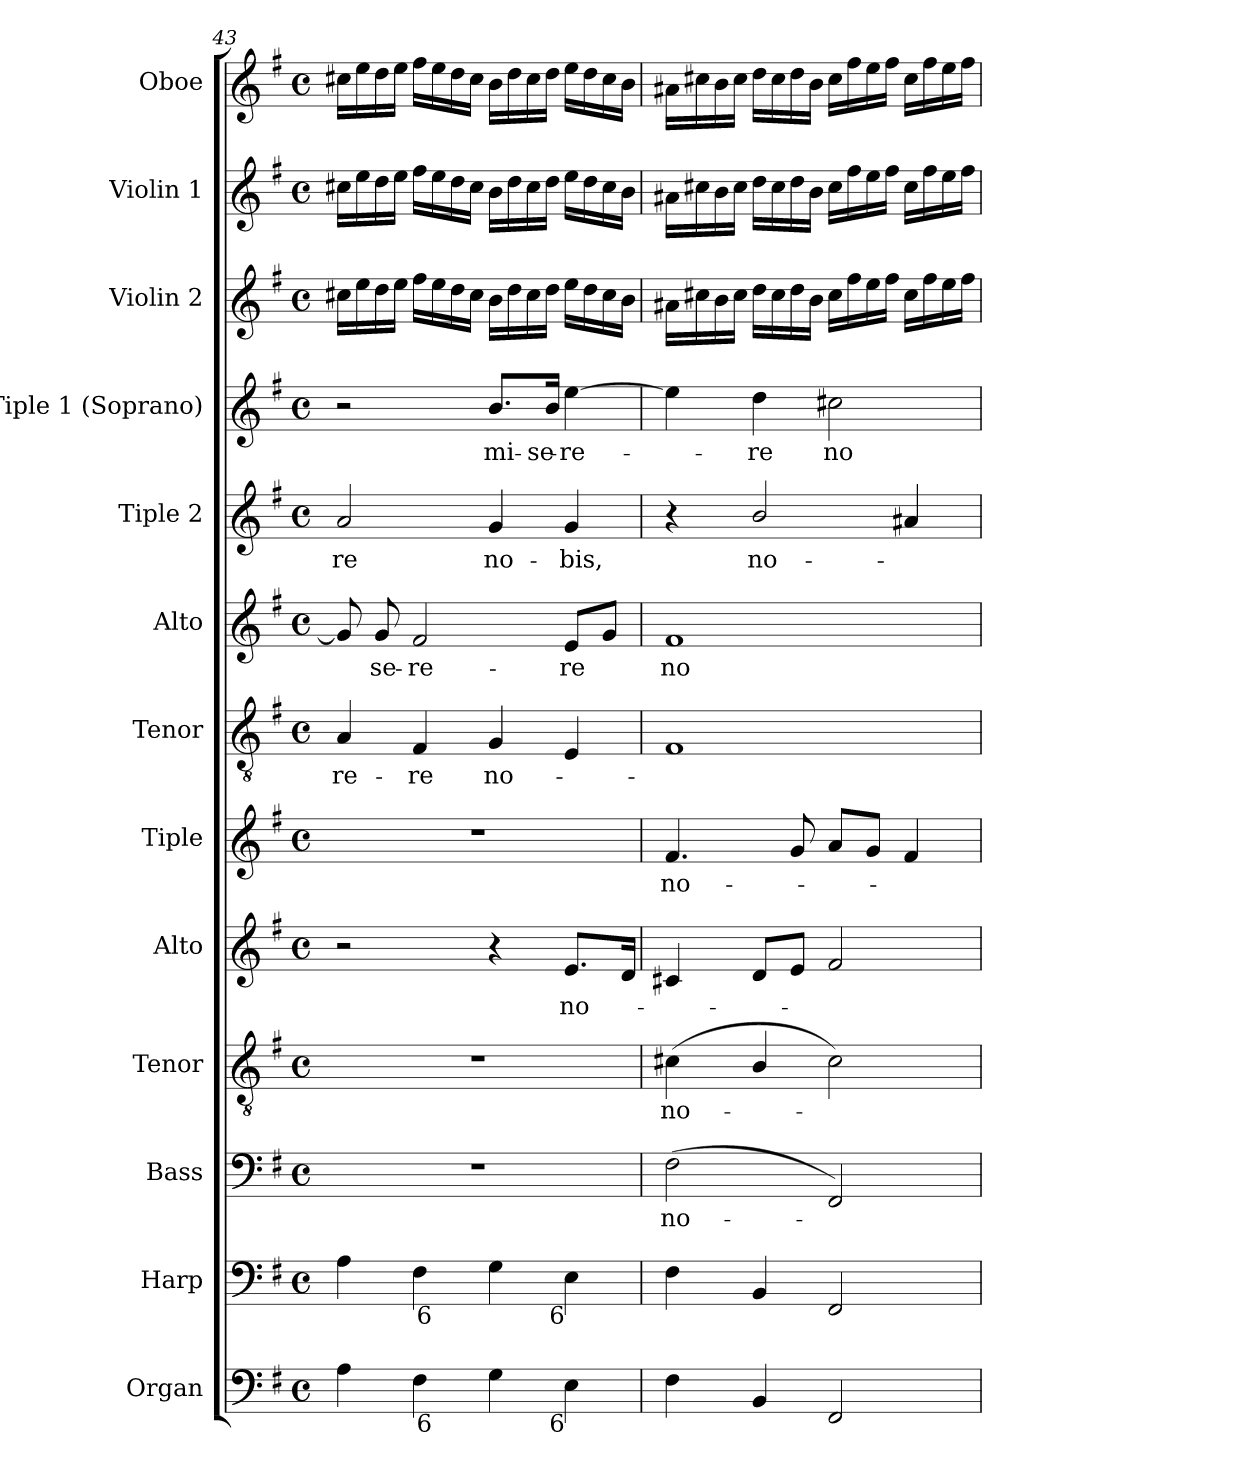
**kern	**kern	**kern	**text	**kern	**text	**kern	**text	**kern	**text	**kern	**text	**kern	**text	**kern	**text	**kern	**text	**kern	**kern	**kern
*part13	*part12	*part11	*part11	*part10	*part10	*part9	*part9	*part8	*part8	*part7	*part7	*part6	*part6	*part5	*part5	*part4	*part4	*part3	*part2	*part1
*staff13	*staff12	*staff11	*staff11	*staff10	*staff10	*staff9	*staff9	*staff8	*staff8	*staff7	*staff7	*staff6	*staff6	*staff5	*staff5	*staff4	*staff4	*staff3	*staff2	*staff1
*I"Organ	*I"Harp	*I"Bass	*	*I"Tenor	*	*I"Alto	*	*I"Tiple	*	*I"Tenor	*	*I"Alto	*	*I"Tiple 2	*	*I"Tiple 1 (Soprano)	*	*I"Violin 2	*I"Violin 1	*I"Oboe
*I'Org.	*I'Hp.	*I'B.	*	*I'T.	*	*I'A.	*	*	*	*I'T.	*	*I'A.	*	*	*	*I'S1.	*	*I'Vln. 2	*I'Vln. 1	*I'Ob.
*clefF4	*clefF4	*clefF4	*	*clefGv2	*	*clefG2	*	*clefG2	*	*clefGv2	*	*clefG2	*	*clefG2	*	*clefG2	*	*clefG2	*clefG2	*clefG2
*	*	*	*	*ITrd7c12	*	*	*	*	*	*ITrd7c12	*	*	*	*	*	*	*	*	*	*
*k[f#]	*k[f#]	*k[f#]	*	*k[f#]	*	*k[f#]	*	*k[f#]	*	*k[f#]	*	*k[f#]	*	*k[f#]	*	*k[f#]	*	*k[f#]	*k[f#]	*k[f#]
*G:	*G:	*G:	*	*G:	*	*G:	*	*G:	*	*G:	*	*G:	*	*G:	*	*G:	*	*G:	*G:	*G:
*M4/4	*M4/4	*M4/4	*	*M4/4	*	*M4/4	*	*M4/4	*	*M4/4	*	*M4/4	*	*M4/4	*	*M4/4	*	*M4/4	*M4/4	*M4/4
*met(c)	*met(c)	*met(c)	*	*met(c)	*	*met(c)	*	*met(c)	*	*met(c)	*	*met(c)	*	*met(c)	*	*met(c)	*	*met(c)	*met(c)	*met(c)
=43	=43	=43	=43	=43	=43	=43	=43	=43	=43	=43	=43	=43	=43	=43	=43	=43	=43	=43	=43	=43
!	!	!	!	!	!	!	!	!	!	!	!LO:LY:b:color=#000000	!	!	!	!	!	!	!	!	!
!	!	!	!	!	!	!	!	!	!	!	!	!	!	!	!LO:LY:b:color=#000000	!	!	!	!	!
*^	*^	*	*	*	*	*	*	*	*	*	*	*	*	*	*	*	*	*	*	*
4Ai\	4ryy	4Ai\	4ryy	1r	.	1r	.	2r	.	1r	.	4AAi/	-re-	8gi/]	.	2ai/	-re	2r	.	16cc#Xi\LL	16cc#Xi\LL	16cc#Xi\LL
.	.	.	.	.	.	.	.	.	.	.	.	.	.	.	.	.	.	.	.	16eei\	16eei\	16eei\
!	!	!	!	!	!	!	!	!	!	!	!	!	!	!	!LO:LY:b:color=#000000	!	!	!	!	!	!	!
.	.	.	.	.	.	.	.	.	.	.	.	.	.	8gi/	-se-	.	.	.	.	16ddi\	16ddi\	16ddi\
.	.	.	.	.	.	.	.	.	.	.	.	.	.	.	.	.	.	.	.	16eei\JJ	16eei\JJ	16eei\JJ
!	!	!	!	!	!	!	!	!	!	!	!	!	!LO:LY:b:color=#000000	!	!	!	!	!	!	!	!	!
!	!	!	!	!	!	!	!	!	!	!	!	!	!	!	!LO:LY:b:color=#000000	!	!	!	!	!	!	!
4F#i\	16ryy	4F#i\	16ryy	.	.	.	.	.	.	.	.	4FF#i/	-re	2f#i/	-re-	.	.	.	.	16ff#i\LL	16ff#i\LL	16ff#i\LL
!	!	!	!LO:TX:b:rj:t=6	!	!	!	!	!	!	!	!	!	!	!	!	!	!	!	!	!	!	!
!	!LO:TX:b:rj:t=6	!	!	!	!	!	!	!	!	!	!	!	!	!	!	!	!	!	!	!	!	!
.	2ryy	.	2ryy	.	.	.	.	.	.	.	.	.	.	.	.	.	.	.	.	16eei\	16eei\	16eei\
.	.	.	.	.	.	.	.	.	.	.	.	.	.	.	.	.	.	.	.	16ddi\	16ddi\	16ddi\
.	.	.	.	.	.	.	.	.	.	.	.	.	.	.	.	.	.	.	.	16cc#i\JJ	16cc#i\JJ	16cc#i\JJ
!	!	!	!	!	!	!	!	!	!	!	!	!	!LO:LY:b:color=#000000	!	!	!	!	!	!	!	!	!
!	!	!	!	!	!	!	!	!	!	!	!	!	!	!	!	!	!LO:LY:b:color=#000000	!	!	!	!	!
!	!	!	!	!	!	!	!	!	!	!	!	!	!	!	!	!	!	!	!LO:LY:b:color=#000000	!	!	!
4Gi\	.	4Gi\	.	.	.	.	.	4r	.	.	.	4GGi/	no-	.	.	4gi/	no-	8.bi/L	mi-	16bi\LL	16bi\LL	16bi\LL
.	.	.	.	.	.	.	.	.	.	.	.	.	.	.	.	.	.	.	.	16ddi\	16ddi\	16ddi\
.	.	.	.	.	.	.	.	.	.	.	.	.	.	.	.	.	.	.	.	16cc#i\	16cc#i\	16cc#i\
!	!	!	!	!	!	!	!	!	!	!	!	!	!	!	!	!	!	!	!LO:LY:b:color=#000000	!	!	!
.	.	.	.	.	.	.	.	.	.	.	.	.	.	.	.	.	.	16bi/Jk	-se-	16ddi\JJ	16ddi\JJ	16ddi\JJ
!	!	!	!	!	!	!	!	!	!LO:LY:b:color=#000000	!	!	!	!	!	!	!	!	!	!	!	!	!
!	!	!	!	!	!	!	!	!	!	!	!	!	!	!	!LO:LY:b:color=#000000	!	!	!	!	!	!	!
!	!	!	!	!	!	!	!	!	!	!	!	!	!	!	!	!	!LO:LY:b:color=#000000	!	!	!	!	!
!	!	!LO:TX:b:rj:t=6	!	!	!	!	!	!	!	!	!	!	!	!	!	!	!	!	!	!	!	!
!LO:TX:b:rj:t=6	!	!	!	!	!	!	!	!	!	!	!	!	!	!	!	!	!	!	!	!	!	!
!	!	!	!	!	!	!	!	!	!	!	!	!	!	!	!	!	!	!	!LO:LY:b:color=#000000	!	!	!
4Ei\	.	4Ei\	.	.	.	.	.	8.ei/L	no-	.	.	4EEi/	.	8ei/L	-re	4gi/	-bis,	[4eei\	-re-	16eei\LL	16eei\LL	16eei\LL
.	8.ryy	.	8.ryy	.	.	.	.	.	.	.	.	.	.	.	.	.	.	.	.	16ddi\	16ddi\	16ddi\
.	.	.	.	.	.	.	.	.	.	.	.	.	.	8gi/J	.	.	.	.	.	16cc#i\	16cc#i\	16cc#i\
.	.	.	.	.	.	.	.	16di/Jk	.	.	.	.	.	.	.	.	.	.	.	16bi\JJ	16bi\JJ	16bi\JJ
*v	*v	*	*	*	*	*	*	*	*	*	*	*	*	*	*	*	*	*	*	*	*	*
*	*v	*v	*	*	*	*	*	*	*	*	*	*	*	*	*	*	*	*	*	*	*
=44	=44	=44	=44	=44	=44	=44	=44	=44	=44	=44	=44	=44	=44	=44	=44	=44	=44	=44	=44	=44
*^	*^	*	*	*	*	*	*	*	*	*	*	*	*	*	*	*	*	*	*	*
!	!	!	!	!	!LO:LY:b:color=#000000	!	!	!	!	!	!	!	!	!	!	!	!	!	!	!	!	!
*v	*v	*	*	*	*	*	*	*	*	*	*	*	*	*	*	*	*	*	*	*	*	*
*	*v	*v	*	*	*	*	*	*	*	*	*	*	*	*	*	*	*	*	*	*	*
*^	*^	*	*	*	*	*	*	*	*	*	*	*	*	*	*	*	*	*	*	*
!	!	!	!	!	!	!	!LO:LY:b:color=#000000	!	!	!	!	!	!	!	!	!	!	!	!	!	!	!
*v	*v	*	*	*	*	*	*	*	*	*	*	*	*	*	*	*	*	*	*	*	*	*
*	*v	*v	*	*	*	*	*	*	*	*	*	*	*	*	*	*	*	*	*	*	*
*^	*^	*	*	*	*	*	*	*	*	*	*	*	*	*	*	*	*	*	*	*
!	!	!	!	!	!	!	!	!	!	!	!LO:LY:b:color=#000000	!	!	!	!	!	!	!	!	!	!	!
*v	*v	*	*	*	*	*	*	*	*	*	*	*	*	*	*	*	*	*	*	*	*	*
*	*v	*v	*	*	*	*	*	*	*	*	*	*	*	*	*	*	*	*	*	*	*
*^	*^	*	*	*	*	*	*	*	*	*	*	*	*	*	*	*	*	*	*	*
!	!	!	!	!	!	!	!	!	!	!	!	!	!	!	!LO:LY:b:color=#000000	!	!	!	!	!	!	!
*v	*v	*	*	*	*	*	*	*	*	*	*	*	*	*	*	*	*	*	*	*	*	*
*	*v	*v	*	*	*	*	*	*	*	*	*	*	*	*	*	*	*	*	*	*	*
4F#i\	4F#i\	(2F#i\	no-	(4C#Xi\	no-	4c#Xi/	.	4.f#i/	no-	1FF#i	.	1f#i	no-	4r	.	4eei\]	.	16a#Xi\LL	16a#Xi\LL	16a#Xi\LL
.	.	.	.	.	.	.	.	.	.	.	.	.	.	.	.	.	.	16cc#Xi\	16cc#Xi\	16cc#Xi\
.	.	.	.	.	.	.	.	.	.	.	.	.	.	.	.	.	.	16bi\	16bi\	16bi\
.	.	.	.	.	.	.	.	.	.	.	.	.	.	.	.	.	.	16cc#i\JJ	16cc#i\JJ	16cc#i\JJ
!	!	!	!	!	!	!	!	!	!	!	!	!	!	!	!LO:LY:b:color=#000000	!	!	!	!	!
!	!	!	!	!	!	!	!	!	!	!	!	!	!	!	!	!	!LO:LY:b:color=#000000	!	!	!
4BBi/	4BBi/	.	.	4BBi/	.	8di/L	.	.	.	.	.	.	.	2bi/	no-	4ddi\	-re	16ddi\LL	16ddi\LL	16ddi\LL
.	.	.	.	.	.	.	.	.	.	.	.	.	.	.	.	.	.	16cc#i\	16cc#i\	16cc#i\
.	.	.	.	.	.	8ei/J	.	8gi/	.	.	.	.	.	.	.	.	.	16ddi\	16ddi\	16ddi\
.	.	.	.	.	.	.	.	.	.	.	.	.	.	.	.	.	.	16bi\JJ	16bi\JJ	16bi\JJ
!	!	!	!	!	!	!	!	!	!	!	!	!	!	!	!	!	!LO:LY:b:color=#000000	!	!	!
2FF#i/	2FF#i/	2FF#i/)	.	2C#i\)	.	2f#i/	.	8ai/L	.	.	.	.	.	.	.	2cc#Xi\	no-	16cc#i\LL	16cc#i\LL	16cc#i\LL
.	.	.	.	.	.	.	.	.	.	.	.	.	.	.	.	.	.	16ff#i\	16ff#i\	16ff#i\
.	.	.	.	.	.	.	.	8gi/J	.	.	.	.	.	.	.	.	.	16eei\	16eei\	16eei\
.	.	.	.	.	.	.	.	.	.	.	.	.	.	.	.	.	.	16ff#i\JJ	16ff#i\JJ	16ff#i\JJ
.	.	.	.	.	.	.	.	4f#i/	.	.	.	.	.	4a#Xi/	.	.	.	16cc#i\LL	16cc#i\LL	16cc#i\LL
.	.	.	.	.	.	.	.	.	.	.	.	.	.	.	.	.	.	16ff#i\	16ff#i\	16ff#i\
.	.	.	.	.	.	.	.	.	.	.	.	.	.	.	.	.	.	16eei\	16eei\	16eei\
.	.	.	.	.	.	.	.	.	.	.	.	.	.	.	.	.	.	16ff#i\JJ	16ff#i\JJ	16ff#i\JJ
=	=	=	=	=	=	=	=	=	=	=	=	=	=	=	=	=	=	=	=	=
*-	*-	*-	*-	*-	*-	*-	*-	*-	*-	*-	*-	*-	*-	*-	*-	*-	*-	*-	*-	*-
